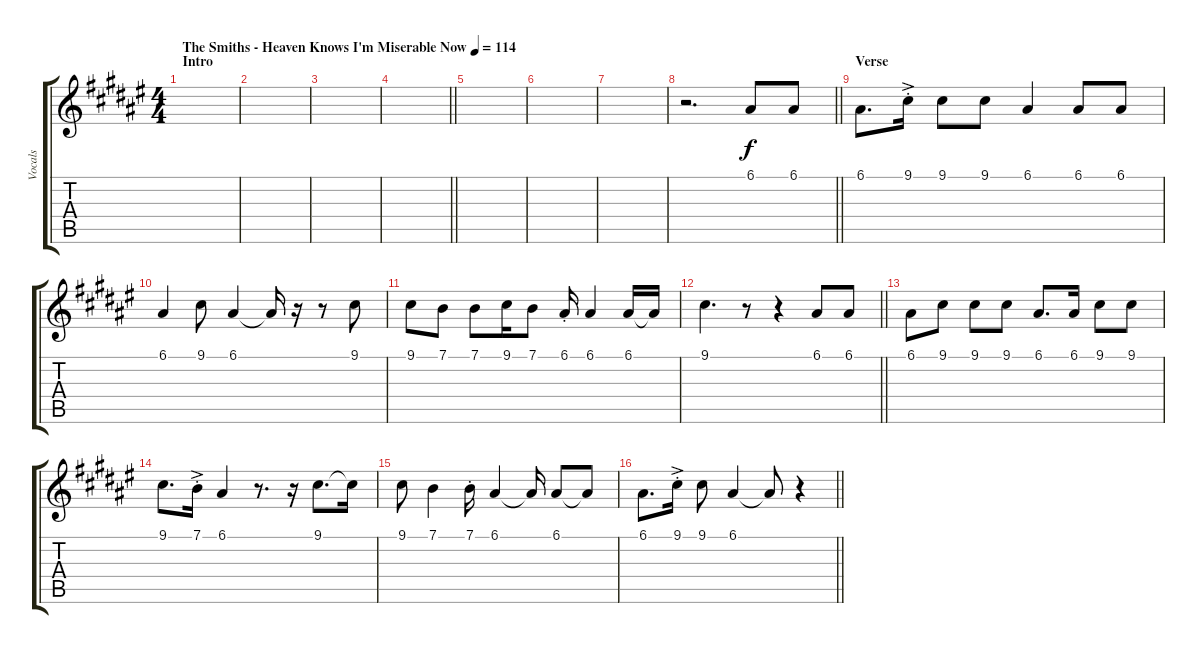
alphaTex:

\track ("Vocals" "Vocals") {instrument clarinet}
\staff {score tabs}
\tuning (E4 B3 G3 D3 A2 E2) {hide}
\ts (4 4)
\section ("" "Intro")
\tempo (114 "The Smiths - Heaven Knows I'm Miserable Now")
\clef g2
\ks f#
|
|
|
\barLineRight lightlight
|
|
|
|
\barLineRight lightlight
r.2{d} 6.1.8 6.1.8 |
\section ("" "Verse")
6.1.8{d} 9.1{ac st}.16 9.1.8 9.1.8 6.1.4 6.1.8 6.1.8 |
6.1.4 9.1.8 6.1.4 6.1{t}.16 r.16 r.8 9.1.8 |
9.1.8 7.1.8 7.1.8 9.1.16 7.1.8 6.1{st}.16 6.1.4 6.1.16 6.1{t}.16 |
\barLineRight lightlight
9.1.4{d} r.8 r.4 6.1.8 6.1.8 |
6.1.8 9.1.8 9.1.8 9.1.8 6.1.8{d} 6.1.16 9.1.8 9.1.8 |
9.1.8{d} 7.1{ac st}.16 6.1.4 r.8{d} r.16 9.1.8{d} 9.1{t}.16 |
9.1.8 7.1.4 7.1{st}.16 6.1.4 6.1{t}.16 6.1.8 6.1{t}.8 |
\barLineRight lightlight
6.1.8{d} 9.1{ac st}.16 9.1.8 6.1.4 6.1{t}.8 r.4
